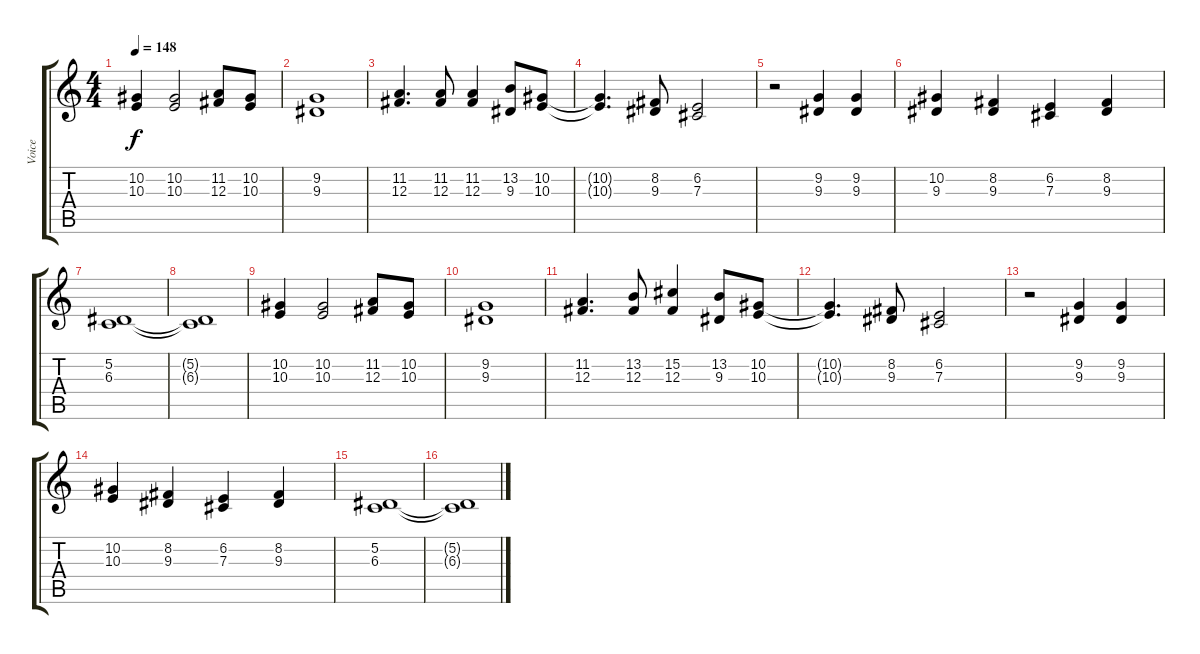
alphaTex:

\track ("Voice" "Voice") {instrument englishhorn}
\staff {score tabs}
\tuning (Eb4 Bb3 Gb3 Db3 Ab2 Db2) {hide}
\ts (4 4)
\tempo 148
\clef g2
\ks c
(10.2 10.3).4{dy f} (10.2 10.3).2 (11.2 12.3).8 (10.2 10.3).8 |
(9.2 9.3).1 |
(11.2 12.3).4{d} (11.2 12.3).8 (11.2 12.3).4 (13.2 9.3).8 (10.2 10.3).8 |
(10.2{t} 10.3{t}).4{d} (8.2 9.3).8 (6.2 7.3).2 |
r.2 (9.2 9.3).4 (9.2 9.3).4 |
(10.2 9.3).4 (8.2 9.3).4 (6.2 7.3).4 (8.2 9.3).4 |
(5.2 6.3).1 |
(5.2{t} 6.3{t}).1 |
(10.2 10.3).4 (10.2 10.3).2 (11.2 12.3).8 (10.2 10.3).8 |
(9.2 9.3).1 |
(11.2 12.3).4{d} (13.2 12.3).8 (15.2 12.3).4 (13.2 9.3).8 (10.2 10.3).8 |
(10.2{t} 10.3{t}).4{d} (8.2 9.3).8 (6.2 7.3).2 |
r.2 (9.2 9.3).4 (9.2 9.3).4 |
(10.2 10.3).4 (8.2 9.3).4 (6.2 7.3).4 (8.2 9.3).4 |
(5.2 6.3).1 |
(5.2{t} 6.3{t}).1
